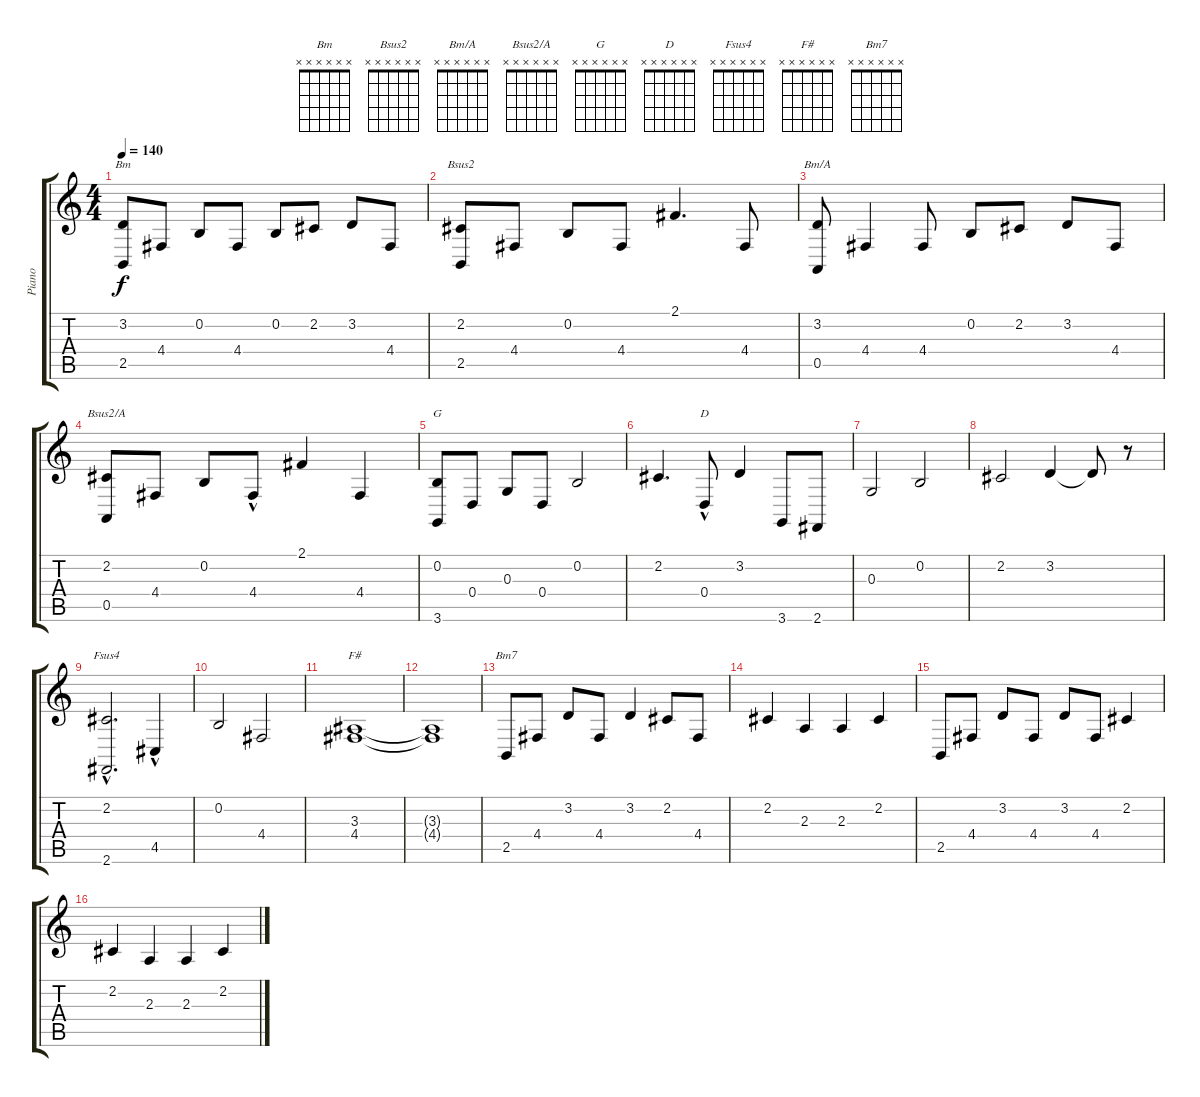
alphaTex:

\track ("Piano" "Piano") {instrument acousticgrandpiano}
\staff {score tabs}
\tuning (E4 B3 G3 D3 A2 E2) {hide}
\chord ("Bm" x x x x x x) {firstfret 0}
\chord ("Bsus2" x x x x x x) {firstfret 0}
\chord ("Bm/A" x x x x x x) {firstfret 0}
\chord ("Bsus2/A" x x x x x x) {firstfret 0}
\chord ("G" x x x x x x) {firstfret 0}
\chord ("D" x x x x x x) {firstfret 0}
\chord ("Fsus4" x x x x x x) {firstfret 0}
\chord ("F#" x x x x x x) {firstfret 0}
\chord ("Bm7" x x x x x x) {firstfret 0}
\ts (4 4)
\tempo 140
\clef g2
\ks c
(3.2 2.5).8{ch "Bm" dy f} 4.4.8 0.2.8 4.4.8 0.2.8 2.2.8 3.2.8 4.4.8 |
(2.2 2.5).8{ch "Bsus2"} 4.4.8 0.2.8 4.4.8 2.1.4{d} 4.4.8 |
(3.2 0.5).8{ch "Bm/A"} 4.4.4 4.4.8 0.2.8 2.2.8 3.2.8 4.4.8 |
(2.2 0.5).8{ch "Bsus2/A"} 4.4.8 0.2.8 4.4{hac}.8 2.1.4 4.4.4 |
(0.2 3.6).8{ch "G"} 0.4.8 0.3.8 0.4.8 0.2.2 |
2.2.4{d} 0.4{hac}.8{ch "D"} 3.2.4 3.6.8 2.6.8 |
0.3.2 0.2.2 |
2.2.2 3.2.4 3.2{t}.8 r.8 |
(2.2 2.6{hac}).2{d ch "Fsus4"} 4.5{hac}.4 |
0.2.2 4.4.2 |
(3.3 4.4).1{ch "F#"} |
(3.3{t} 4.4{t}).1 |
2.5.8{ch "Bm7"} 4.4.8 3.2.8 4.4.8 3.2.4 2.2.8 4.4.8 |
2.2.4 2.3.4 2.3.4 2.2.4 |
2.5.8 4.4.8 3.2.8 4.4.8 3.2.8 4.4.8 2.2.4 |
2.2.4 2.3.4 2.3.4 2.2.4
